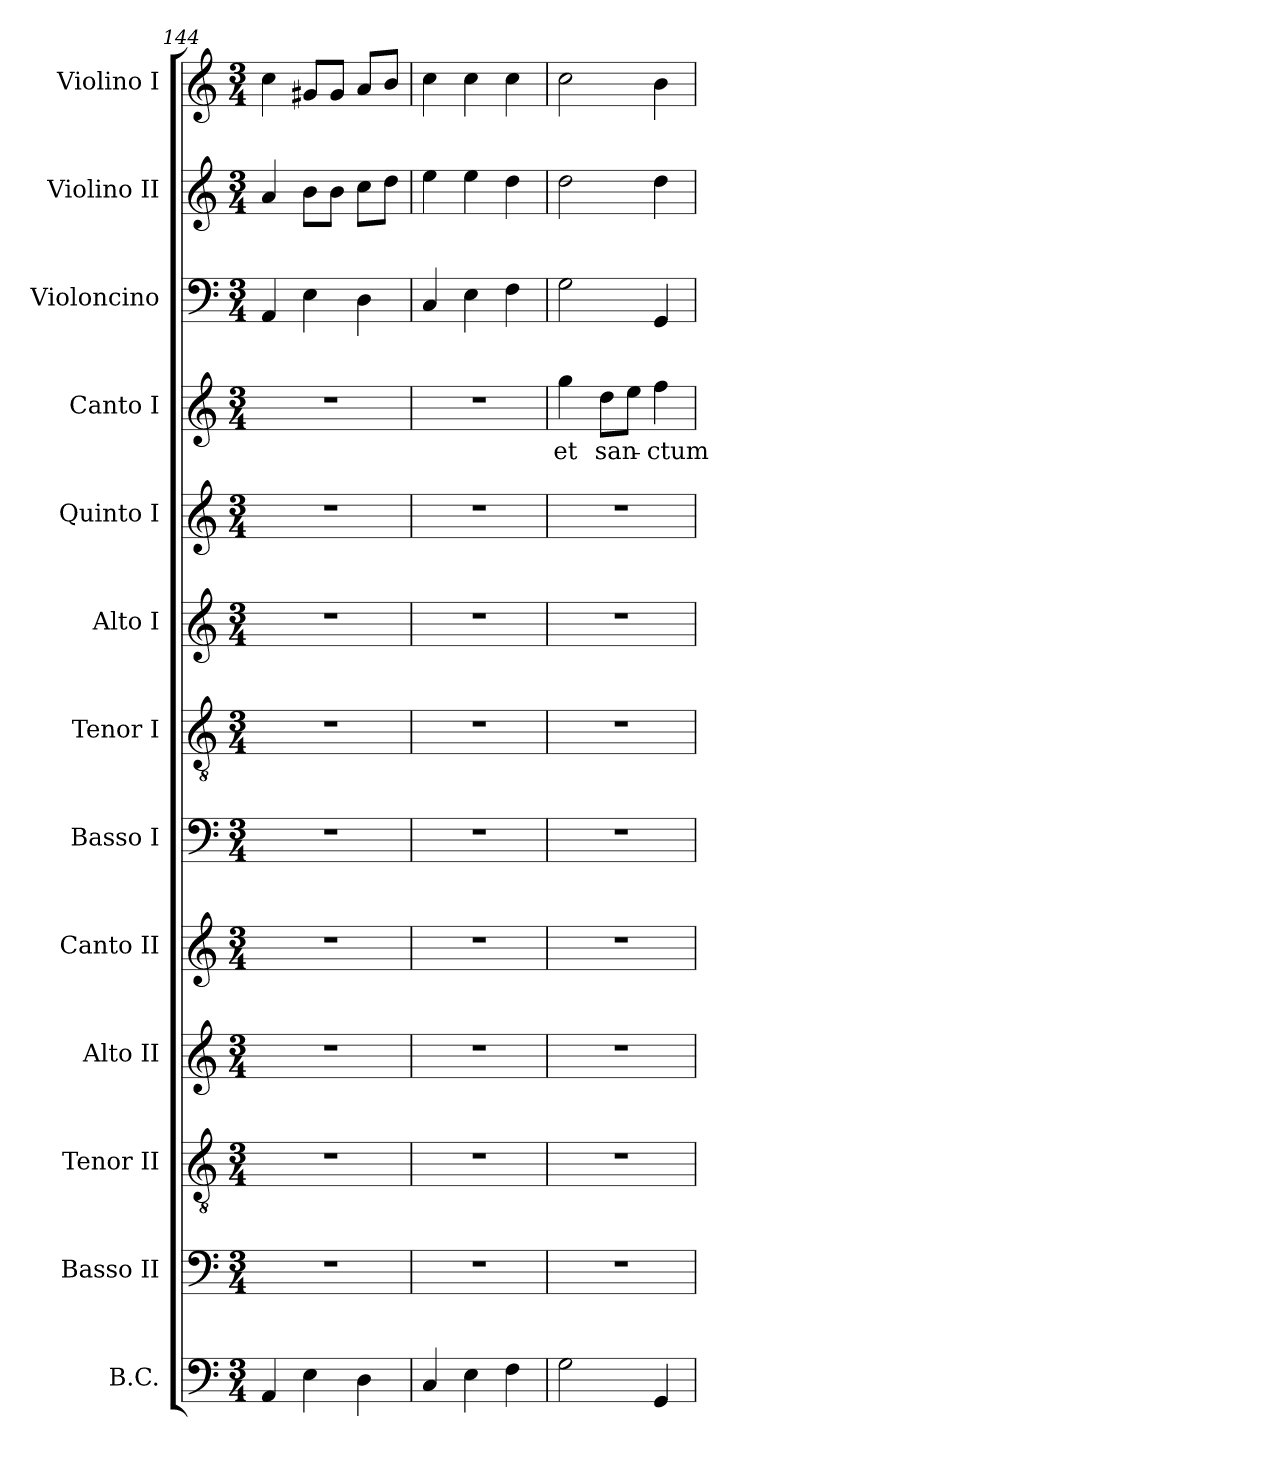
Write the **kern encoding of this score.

**kern	**kern	**kern	**kern	**kern	**kern	**kern	**kern	**kern	**kern	**text	**kern	**kern	**kern
*part13	*part12	*part11	*part10	*part9	*part8	*part7	*part6	*part5	*part4	*part4	*part3	*part2	*part1
*staff13	*staff12	*staff11	*staff10	*staff9	*staff8	*staff7	*staff6	*staff5	*staff4	*staff4	*staff3	*staff2	*staff1
*I"B.C.	*I"Basso II	*I"Tenor II	*I"Alto II	*I"Canto II	*I"Basso I	*I"Tenor I	*I"Alto I	*I"Quinto I	*I"Canto I	*	*I"Violoncino	*I"Violino II	*I"Violino I
*I'BC	*I'B 2	*I'T 2	*I'A 2	*I'C 2	*I'B 1	*I'T 1	*I'A 1	*I'Q 1	*I'C 1	*	*	*I'Vln. II	*I'Vln. I
*clefF4	*clefF4	*clefGv2	*clefG2	*clefG2	*clefF4	*clefGv2	*clefG2	*clefG2	*clefG2	*	*clefF4	*clefG2	*clefG2
*k[]	*k[]	*k[]	*k[]	*k[]	*k[]	*k[]	*k[]	*k[]	*k[]	*	*k[]	*k[]	*k[]
*C:	*C:	*C:	*C:	*C:	*C:	*C:	*C:	*C:	*C:	*	*C:	*C:	*C:
*M3/4	*M3/4	*M3/4	*M3/4	*M3/4	*M3/4	*M3/4	*M3/4	*M3/4	*M3/4	*	*M3/4	*M3/4	*M3/4
=144	=144	=144	=144	=144	=144	=144	=144	=144	=144	=144	=144	=144	=144
4AA/	2.r	2.r	2.r	2.r	2.r	2.r	2.r	2.r	2.r	.	4AA/	4a/	4cc\
4E\	.	.	.	.	.	.	.	.	.	.	4E\	8b\L	8g#X/L
.	.	.	.	.	.	.	.	.	.	.	.	8b\J	8g#/J
4D\	.	.	.	.	.	.	.	.	.	.	4D\	8cc\L	8a/L
.	.	.	.	.	.	.	.	.	.	.	.	8dd\J	8b/J
=145	=145	=145	=145	=145	=145	=145	=145	=145	=145	=145	=145	=145	=145
4C/	2.r	2.r	2.r	2.r	2.r	2.r	2.r	2.r	2.r	.	4C/	4ee\	4cc\
4E\	.	.	.	.	.	.	.	.	.	.	4E\	4ee\	4cc\
4F\	.	.	.	.	.	.	.	.	.	.	4F\	4dd\	4cc\
=146	=146	=146	=146	=146	=146	=146	=146	=146	=146	=146	=146	=146	=146
!	!	!	!	!	!	!	!	!	!	!LO:LY:b	!	!	!
2G\	2.r	2.r	2.r	2.r	2.r	2.r	2.r	2.r	4gg\	et	2G\	2dd\	2cc\
!	!	!	!	!	!	!	!	!	!	!LO:LY:b	!	!	!
.	.	.	.	.	.	.	.	.	8dd\L	san-	.	.	.
.	.	.	.	.	.	.	.	.	8ee\J	.	.	.	.
!	!	!	!	!	!	!	!	!	!	!LO:LY:b	!	!	!
4GG/	.	.	.	.	.	.	.	.	4ff\	-ctum	4GG/	4dd\	4b\
=	=	=	=	=	=	=	=	=	=	=	=	=	=
*-	*-	*-	*-	*-	*-	*-	*-	*-	*-	*-	*-	*-	*-
